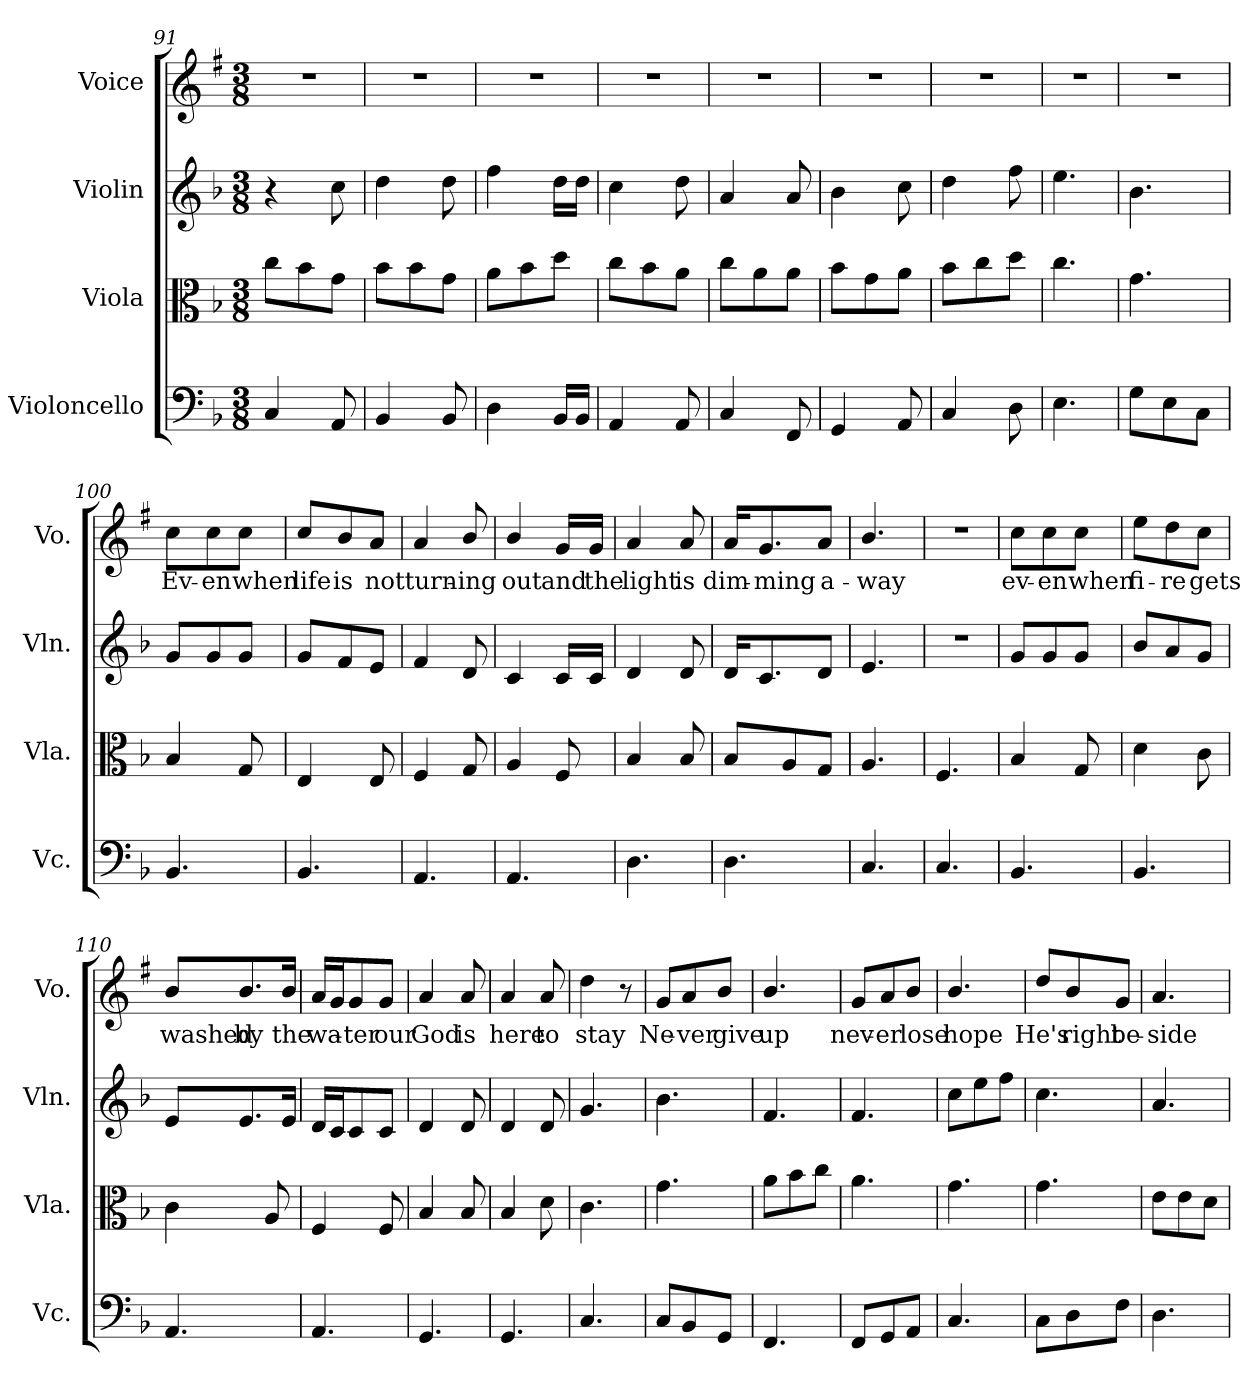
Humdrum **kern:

**kern	**kern	**kern	**kern	**text
*part4	*part3	*part2	*part1	*part1
*staff4	*staff3	*staff2	*staff1	*staff1
*I"Violoncello	*I"Viola	*I"Violin	*I"Voice	*
*I'Vc.	*I'Vla.	*I'Vln.	*I'Vo.	*
*clefF4	*clefC3	*clefG2	*clefG2	*
*	*	*	*ITrd1c2	*
*k[b-]	*k[b-]	*k[b-]	*k[b-]	*
*M3/8	*M3/8	*M3/8	*M3/8	*
=91	=91	=91	=91	=91
4C/	8cc\L	4r	4.r	.
.	8b-\	.	.	.
8AA/	8g\J	8cc\	.	.
=92	=92	=92	=92	=92
4BB-/	8b-\L	4dd\	4.r	.
.	8b-\	.	.	.
8BB-/	8g\J	8dd\	.	.
=93	=93	=93	=93	=93
4D\	8a\L	4ff\	4.r	.
.	8b-\	.	.	.
16BB-/LL	8dd\J	16dd\LL	.	.
16BB-/JJ	.	16dd\JJ	.	.
=94	=94	=94	=94	=94
4AA/	8cc\L	4cc\	4.r	.
.	8b-\	.	.	.
8AA/	8a\J	8dd\	.	.
=95	=95	=95	=95	=95
4C/	8cc\L	4a/	4.r	.
.	8a\	.	.	.
8FF/	8a\J	8a/	.	.
=96	=96	=96	=96	=96
4GG/	8b-\L	4b-\	4.r	.
.	8g\	.	.	.
8AA/	8a\J	8cc\	.	.
=97	=97	=97	=97	=97
4C/	8b-\L	4dd\	4.r	.
.	8cc\	.	.	.
8D\	8dd\J	8ff\	.	.
=98	=98	=98	=98	=98
4.E\	4.cc\	4.ee\	4.r	.
!!LO:LB:g=z
=99	=99	=99	=99	=99
8G\L	4.g\	4.b-\	4.r	.
8E\	.	.	.	.
8C\J	.	.	.	.
=100	=100	=100	=100	=100
4.BB-/	4B-/	8g/L	8b-\L	Ev-
.	.	8g/	8b-\	-en
.	8G/	8g/J	8b-\J	when
=101	=101	=101	=101	=101
4.BB-/	4E/	8g/L	8b-/L	life
.	.	8f/	8a/	is
.	8E/	8e/J	8g/J	not
=102	=102	=102	=102	=102
4.AA/	4F/	4f/	4g/	turn-
.	8G/	8d/	8a/	-ing
=103	=103	=103	=103	=103
4.AA/	4A/	4c/	4a/	out
.	8F/	16c/LL	16f/LL	and
.	.	16c/JJ	16f/JJ	the
=104	=104	=104	=104	=104
4.D\	4B-/	4d/	4g/	light
.	8B-/	8d/	8g/	is
=105	=105	=105	=105	=105
4.D\	8B-/L	16d/KL	16g/KL	dim-
.	.	8.c/	8.f/	-ming
.	8A/	.	.	.
.	8G/J	8d/J	8g/J	a-
=106	=106	=106	=106	=106
4.C/	4.A/	4.e/	4.a/	-way
=107	=107	=107	=107	=107
4.C/	4.F/	4.r	4.r	.
!!LO:PB:g=z
=108	=108	=108	=108	=108
4.BB-/	4B-/	8g/L	8b-\L	ev-
.	.	8g/	8b-\	-en
.	8G/	8g/J	8b-\J	when
=109	=109	=109	=109	=109
4.BB-/	4d\	8b-/L	8dd\L	fi-
.	.	8a/	8cc\	-re
.	8c\	8g/J	8b-\J	gets
=110	=110	=110	=110	=110
4.AA/	4c\	8e/L	8a/L	washed
.	.	8.e/	8.a/	by
.	8A/	.	.	.
.	.	16e/Jk	16a/Jk	the
=111	=111	=111	=111	=111
4.AA/	4F/	16d/LL	16g/LL	wa-
.	.	16c/J	16f/J	.
.	.	8c/	8f/	-ter
.	8F/	8c/J	8f/J	our
=112	=112	=112	=112	=112
4.GG/	4B-/	4d/	4g/	God
.	8B-/	8d/	8g/	is
=113	=113	=113	=113	=113
4.GG/	4B-/	4d/	4g/	here
.	8d\	8d/	8g/	to
=114	=114	=114	=114	=114
4.C/	4.c\	4.g/	4cc\	stay
.	.	.	8r	.
!!LO:LB:g=z
=115	=115	=115	=115	=115
8C/L	4.g\	4.b-\	8f/L	Ne-
8BB-/	.	.	8g/	-ver
8GG/J	.	.	8a/J	give
=116	=116	=116	=116	=116
4.FF/	8a\L	4.f/	4.a/	up
.	8b-\	.	.	.
.	8cc\J	.	.	.
=117	=117	=117	=117	=117
8FF/L	4.a\	4.f/	8f/L	nev-
8GG/	.	.	8g/	-er
8AA/J	.	.	8a/J	lose
=118	=118	=118	=118	=118
4.C/	4.g\	8cc\L	4.a/	hope
.	.	8ee\	.	.
.	.	8ff\J	.	.
=119	=119	=119	=119	=119
8C\L	4.g\	4.cc\	8cc/L	He's
8D\	.	.	8a/	right
8F\J	.	.	8f/J	be-
=120	=120	=120	=120	=120
4.D\	8e\L	4.a/	4.g/	-side
.	8e\	.	.	.
.	8d\J	.	.	.
=	=	=	=	=
*-	*-	*-	*-	*-
